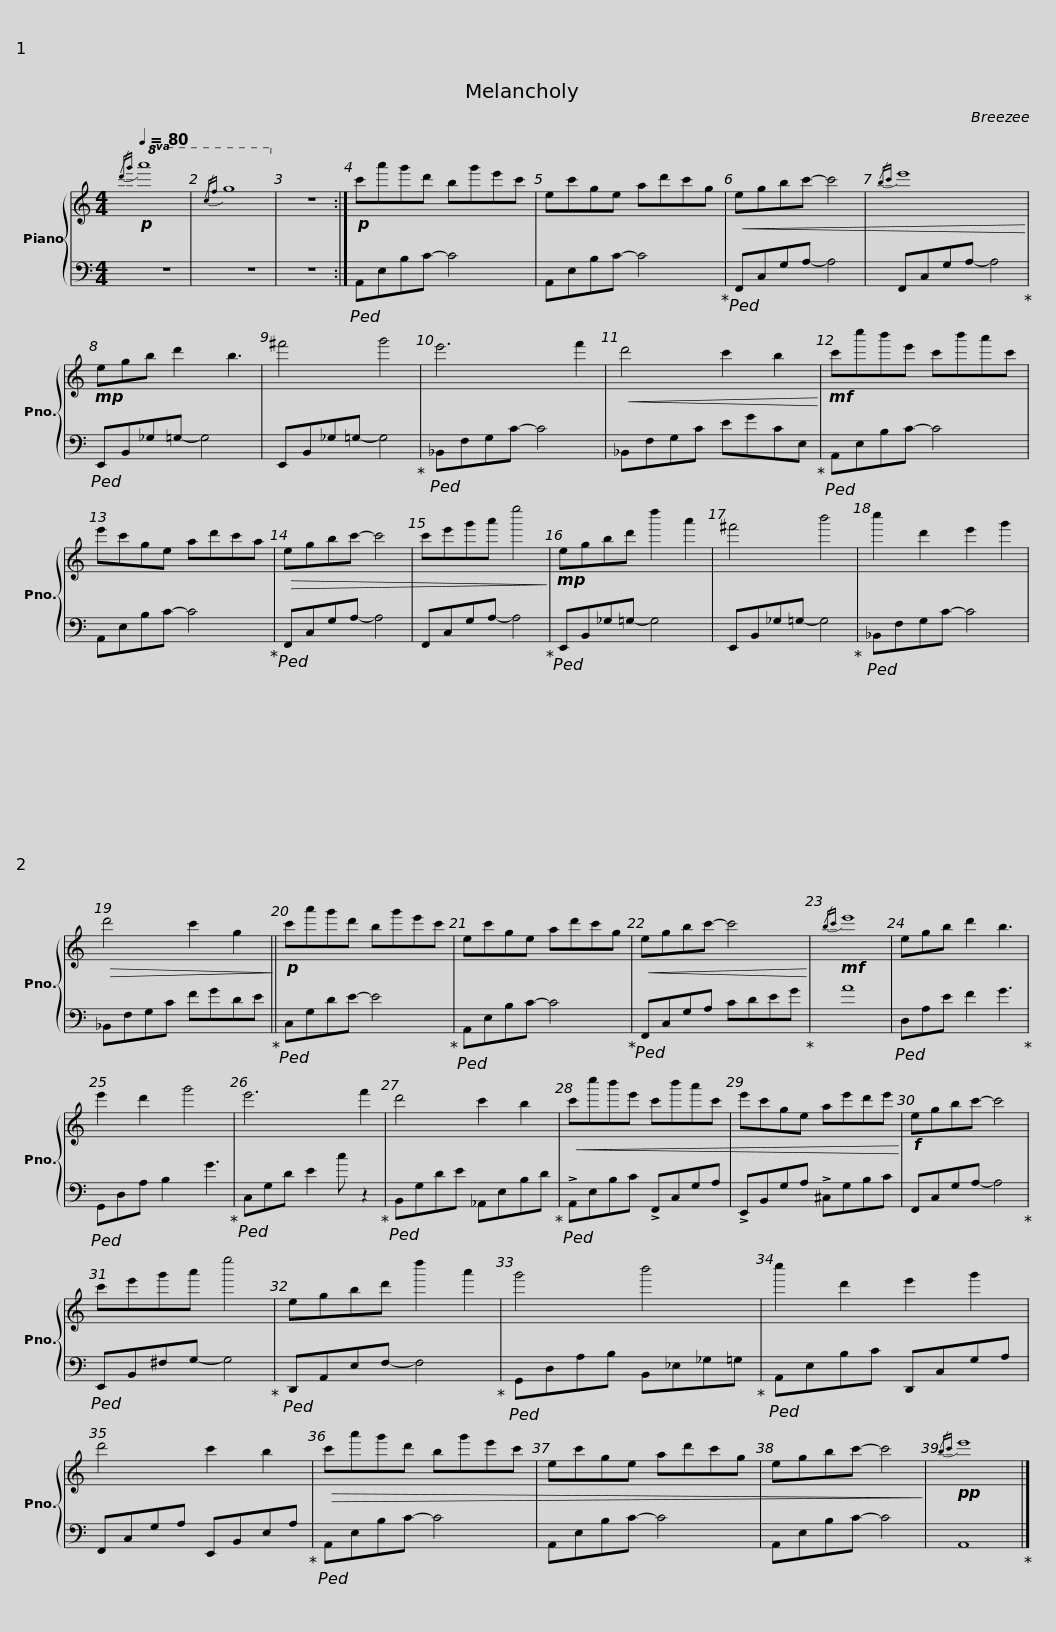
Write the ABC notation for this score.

X:1
%%score { 1 | 2 }
L:1/8
Q:1/4=80
M:4/4
I:linebreak $
K:C
V:1 treble
V:2 bass
V:1
!p!!8va(!{/d'g'} a'8 |{/c'f'} g'8!8va)! | z8 :|!p! c'a'g'd' bg'e'c' | ec'ge ad'c'g | %5
!<(! egbc'- c'4 |{/bc'} e'8!<)! |$!mp! egb d'2 b3 | ^f'4 g'4 | e'6 f'2 | %10
!<(! d'4 c'2 b2!<)! |!mf! c'c''b'e' c'b'a'c' |$ e'c'ge ad'c'a |!>(! egbc'- c'4 | c'e'g'a' e''4!>)! | %15
!mp! egbd' d''2 a'2 | ^f'4 b'4 |$ c''2 d'2 e'2 g'2 |!>(! d'4 c'2 g2!>)! ||!p! c'a'g'd' bg'e'c' | %20
 ec'ge ad'c'g |$!<(! egbc'- c'4!<)! |!mf!{/bc'} e'8 | egb d'2 b3 | e'2 d'2 g'4 | %25
 e'6 f'2 | d'4 c'2 b2 |$!<(! c'c''b'e' c'b'a'c' | e'c'ge ae'd'e'!<)! |!f! egbc'- c'4 | %30
 c'e'g'a' e''4 | egbd' d''2 a'2 |$ g'4 b'4 | c''2 d'2 e'2 g'2 | d'4 c'2 b2 | %35
!>(! c'a'g'd' bg'e'c' | ec'ge ad'c'g |$ egbc'- c'4!>)! |!pp!{/bc'} e'8 |] %39
V:2
 z8 | z8 | z8 :|!ped! A,,E,B,C- C4 | A,,E,B,C- C4!ped-up! | %5
!ped! F,,C,G,A,- A,4 | F,,C,G,A,- A,4!ped-up! |$!ped! E,,B,,_G,=G,- G,4 | E,,B,,_G,=G,- G,4!ped-up! |!ped! _B,,F,G,C- C4 | %10
 _B,,F,G,C EGCE,!ped-up! |!ped! A,,E,B,C- C4 |$ A,,E,B,C- C4!ped-up! |!ped! F,,C,G,A,- A,4 | F,,C,G,A,- A,4!ped-up! | %15
!ped! E,,B,,_G,=G,- G,4 | E,,B,,_G,=G,- G,4!ped-up! |$!ped! _B,,F,G,C- C4 | _B,,F,G,C FGDE!ped-up! ||!ped! C,G,DE- E4!ped-up! | %20
!ped! A,,E,B,C- C4!ped-up! |$!ped! F,,C,G,A, CDEG!ped-up! | A8 |!ped! D,A,E F2 G3!ped-up! |!ped! G,,D,A, B,2 G3!ped-up! | %25
!ped! C,G,D E2 c z2!ped-up! |!ped! B,,G,DE _A,,E,B,D!ped-up! |$!ped! !>!A,,E,B,C !>!F,,C,G,A, | !>!E,,B,,G,A, !>!^C,G,B,C | F,,C,G,A,- A,4!ped-up! | %30
!ped! E,,B,,^F,G,- G,4!ped-up! |!ped! D,,A,,E,F,- F,4!ped-up! |$!ped! G,,D,A,B, B,,_E,_G,=G,!ped-up! |!ped! A,,E,B,C D,,C,G,A, | F,,C,G,A, E,,B,,E,A,!ped-up! | %35
!ped! A,,E,B,C- C4 | A,,E,B,C- C4 |$ A,,E,B,C- C4 | A,,8!ped-up! |] %39
